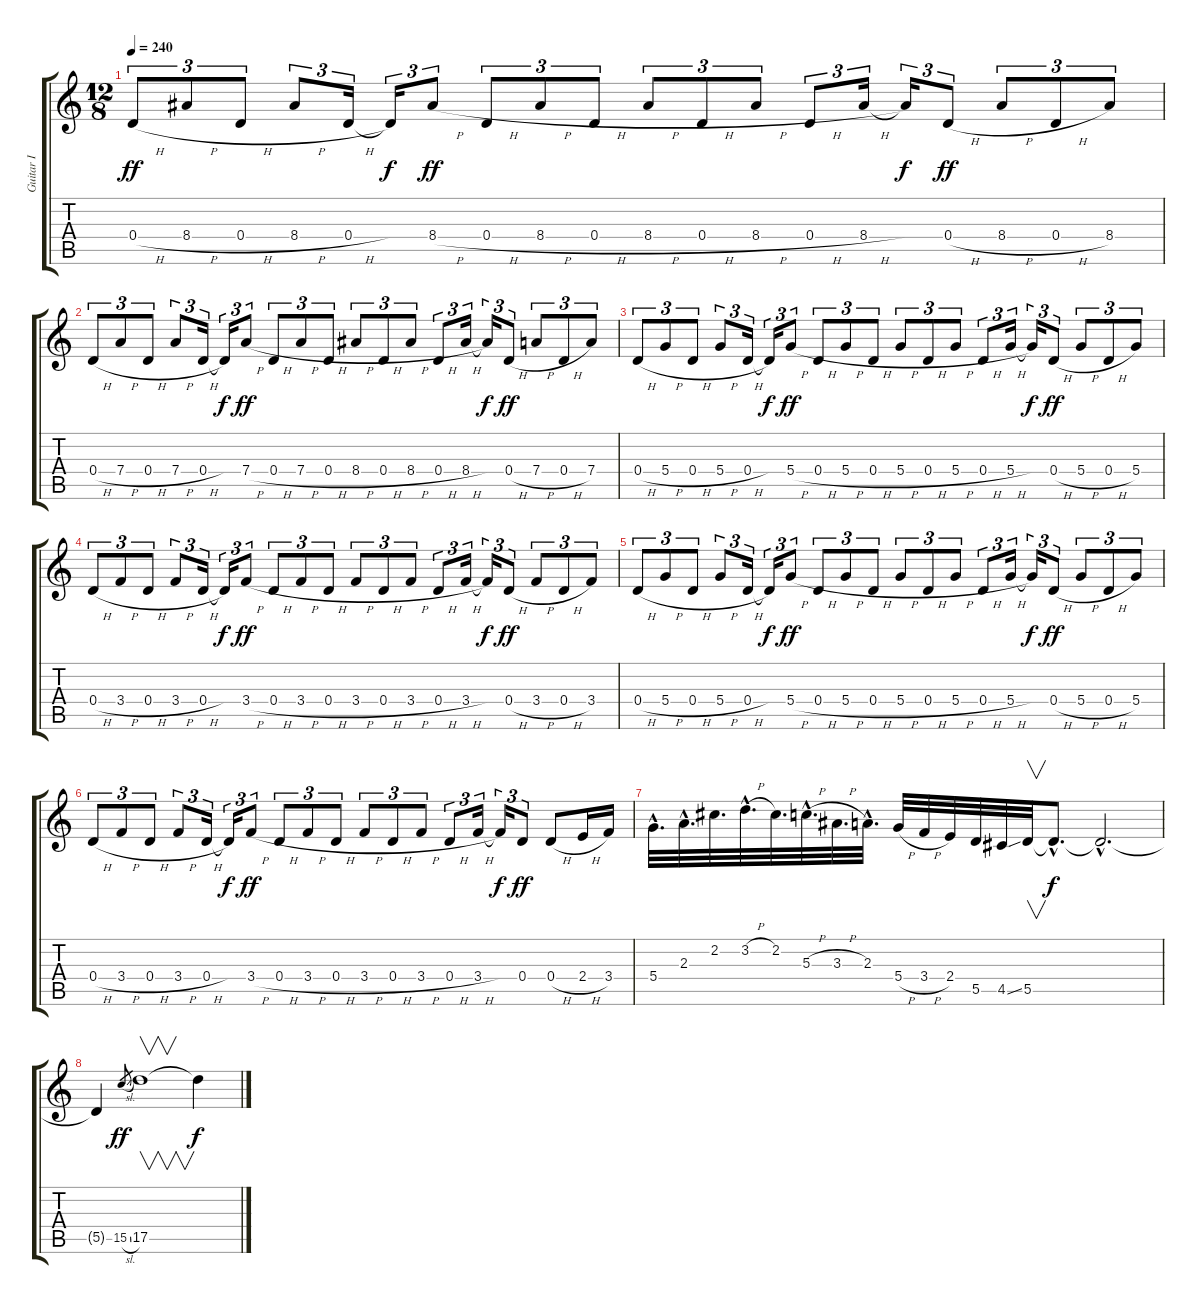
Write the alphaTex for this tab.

\track ("Guitar I" "Guitar I") {instrument overdrivenguitar}
\staff {score tabs}
\tuning (E4 B3 G3 D3 A2 E2) {hide}
\ts (12 8)
\tempo 240
\clef g2
\ks c
0.4{h}.8{tu (3 2) dy ff} 8.4{h}.8{tu (3 2)} 0.4{h}.8{tu (3 2)} 8.4{h}.8{tu (3 2)} 0.4{h}.16{tu (3 2)} 0.4{t}.16{tu (3 2) dy f} 8.4{h}.8{tu (3 2) dy ff} 0.4{h}.8{tu (3 2)} 8.4{h}.8{tu (3 2)} 0.4{h}.8{tu (3 2)} 8.4{h}.8{tu (3 2)} 0.4{h}.8{tu (3 2)} 8.4{h}.8{tu (3 2)} 0.4{h}.8{tu (3 2)} 8.4{h}.16{tu (3 2)} 8.4{t}.16{tu (3 2) dy f} 0.4{h}.8{tu (3 2) dy ff} 8.4{h}.8{tu (3 2)} 0.4{h}.8{tu (3 2)} 8.4.8{tu (3 2)} |
0.4{h}.8{tu (3 2)} 7.4{h}.8{tu (3 2)} 0.4{h}.8{tu (3 2)} 7.4{h}.8{tu (3 2)} 0.4{h}.16{tu (3 2)} 0.4{t}.16{tu (3 2) dy f} 7.4{h}.8{tu (3 2) dy ff} 0.4{h}.8{tu (3 2)} 7.4{h}.8{tu (3 2)} 0.4{h}.8{tu (3 2)} 8.4{h}.8{tu (3 2)} 0.4{h}.8{tu (3 2)} 8.4{h}.8{tu (3 2)} 0.4{h}.8{tu (3 2)} 8.4{h}.16{tu (3 2)} 8.4{t}.16{tu (3 2) dy f} 0.4{h}.8{tu (3 2) dy ff} 7.4{h}.8{tu (3 2)} 0.4{h}.8{tu (3 2)} 7.4.8{tu (3 2)} |
0.4{h}.8{tu (3 2)} 5.4{h}.8{tu (3 2)} 0.4{h}.8{tu (3 2)} 5.4{h}.8{tu (3 2)} 0.4{h}.16{tu (3 2)} 0.4{t}.16{tu (3 2) dy f} 5.4{h}.8{tu (3 2) dy ff} 0.4{h}.8{tu (3 2)} 5.4{h}.8{tu (3 2)} 0.4{h}.8{tu (3 2)} 5.4{h}.8{tu (3 2)} 0.4{h}.8{tu (3 2)} 5.4{h}.8{tu (3 2)} 0.4{h}.8{tu (3 2)} 5.4{h}.16{tu (3 2)} 5.4{t}.16{tu (3 2) dy f} 0.4{h}.8{tu (3 2) dy ff} 5.4{h}.8{tu (3 2)} 0.4{h}.8{tu (3 2)} 5.4.8{tu (3 2)} |
0.4{h}.8{tu (3 2)} 3.4{h}.8{tu (3 2)} 0.4{h}.8{tu (3 2)} 3.4{h}.8{tu (3 2)} 0.4{h}.16{tu (3 2)} 0.4{t}.16{tu (3 2) dy f} 3.4{h}.8{tu (3 2) dy ff} 0.4{h}.8{tu (3 2)} 3.4{h}.8{tu (3 2)} 0.4{h}.8{tu (3 2)} 3.4{h}.8{tu (3 2)} 0.4{h}.8{tu (3 2)} 3.4{h}.8{tu (3 2)} 0.4{h}.8{tu (3 2)} 3.4{h}.16{tu (3 2)} 3.4{t}.16{tu (3 2) dy f} 0.4{h}.8{tu (3 2) dy ff} 3.4{h}.8{tu (3 2)} 0.4{h}.8{tu (3 2)} 3.4.8{tu (3 2)} |
0.4{h}.8{tu (3 2)} 5.4{h}.8{tu (3 2)} 0.4{h}.8{tu (3 2)} 5.4{h}.8{tu (3 2)} 0.4{h}.16{tu (3 2)} 0.4{t}.16{tu (3 2) dy f} 5.4{h}.8{tu (3 2) dy ff} 0.4{h}.8{tu (3 2)} 5.4{h}.8{tu (3 2)} 0.4{h}.8{tu (3 2)} 5.4{h}.8{tu (3 2)} 0.4{h}.8{tu (3 2)} 5.4{h}.8{tu (3 2)} 0.4{h}.8{tu (3 2)} 5.4{h}.16{tu (3 2)} 5.4{t}.16{tu (3 2) dy f} 0.4{h}.8{tu (3 2) dy ff} 5.4{h}.8{tu (3 2)} 0.4{h}.8{tu (3 2)} 5.4.8{tu (3 2)} |
0.4{h}.8{tu (3 2)} 3.4{h}.8{tu (3 2)} 0.4{h}.8{tu (3 2)} 3.4{h}.8{tu (3 2)} 0.4{h}.16{tu (3 2)} 0.4{t}.16{tu (3 2) dy f} 3.4{h}.8{tu (3 2) dy ff} 0.4{h}.8{tu (3 2)} 3.4{h}.8{tu (3 2)} 0.4{h}.8{tu (3 2)} 3.4{h}.8{tu (3 2)} 0.4{h}.8{tu (3 2)} 3.4{h}.8{tu (3 2)} 0.4{h}.8{tu (3 2)} 3.4{h}.16{tu (3 2)} 3.4{t}.16{tu (3 2) dy f} 0.4.8{tu (3 2) dy ff} 0.4{h}.8 2.4{h}.16 3.4.16 |
5.4{hac}.32{d} 2.3{hac}.32{d} 2.2.32{d} 3.2{h hac}.32{d} 2.2.32{d} 5.3{h hac}.32{d} 3.3{h}.32{d} 2.3{hac}.32{d} 5.4{h}.32 3.4{h}.32 2.4.32 5.5.32 4.5{ss}.32 5.5.32{v} 5.5{hac t}.8{d dy f} 5.5{hac t}.2{d} |
5.5{t}.4 15.5{sl}.8{gr dy ff} 17.5.1{v} 17.5{t}.4{dy f}
